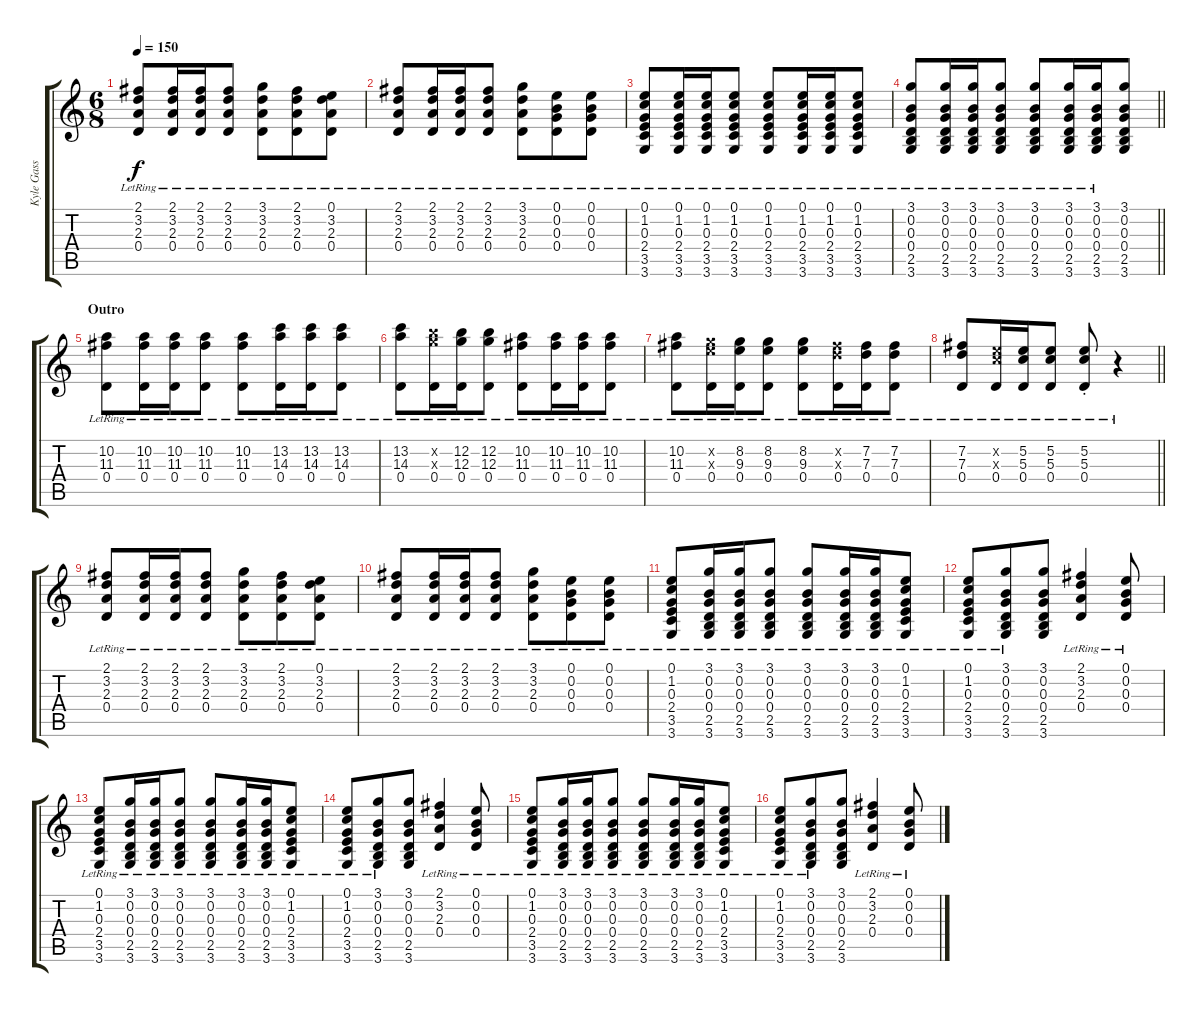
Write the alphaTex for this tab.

\track ("Kyle Gass" "Kyle Gass") {instrument acousticguitarsteel}
\staff {score tabs}
\tuning (E4 B3 G3 D3 A2 E2) {hide}
\ts (6 8)
\tempo 150
\clef g2
\ks c
(2.1{lr} 3.2{lr} 2.3{lr} 0.4{lr}).8{dy f} (2.1{lr} 3.2{lr} 2.3{lr} 0.4{lr}).16 (2.1{lr} 3.2{lr} 2.3{lr} 0.4{lr}).16 (2.1{lr} 3.2{lr} 2.3{lr} 0.4{lr}).8 (3.1{lr} 3.2{lr} 2.3{lr} 0.4{lr}).8 (2.1{lr} 3.2{lr} 2.3{lr} 0.4{lr}).8 (0.1{lr} 3.2{lr} 2.3{lr} 0.4{lr}).8 |
(2.1{lr} 3.2{lr} 2.3{lr} 0.4{lr}).8 (2.1{lr} 3.2{lr} 2.3{lr} 0.4{lr}).16 (2.1{lr} 3.2{lr} 2.3{lr} 0.4{lr}).16 (2.1{lr} 3.2{lr} 2.3{lr} 0.4{lr}).8 (3.1{lr} 3.2{lr} 2.3{lr} 0.4{lr}).8 (0.1{lr} 0.2{lr} 0.3{lr} 0.4{lr}).8 (0.1{lr} 0.2{lr} 0.3{lr} 0.4{lr}).8 |
(0.1{lr} 1.2{lr} 0.3{lr} 2.4{lr} 3.5{lr} 3.6{lr}).8 (0.1{lr} 1.2{lr} 0.3{lr} 2.4{lr} 3.5{lr} 3.6{lr}).16 (0.1{lr} 1.2{lr} 0.3{lr} 2.4{lr} 3.5{lr} 3.6{lr}).16 (0.1{lr} 1.2{lr} 0.3{lr} 2.4{lr} 3.5{lr} 3.6{lr}).8 (0.1{lr} 1.2{lr} 0.3{lr} 2.4{lr} 3.5{lr} 3.6{lr}).8 (0.1{lr} 1.2{lr} 0.3{lr} 2.4{lr} 3.5{lr} 3.6{lr}).16 (0.1{lr} 1.2{lr} 0.3{lr} 2.4{lr} 3.5{lr} 3.6{lr}).16 (0.1{lr} 1.2{lr} 0.3{lr} 2.4{lr} 3.5{lr} 3.6{lr}).8 |
\barLineRight lightlight
(3.1{lr} 0.2{lr} 0.3{lr} 0.4{lr} 2.5{lr} 3.6{lr}).8 (3.1{lr} 0.2{lr} 0.3{lr} 0.4{lr} 2.5{lr} 3.6{lr}).16 (3.1{lr} 0.2{lr} 0.3{lr} 0.4{lr} 2.5{lr} 3.6{lr}).16 (3.1{lr} 0.2{lr} 0.3{lr} 0.4{lr} 2.5{lr} 3.6{lr}).8 (3.1{lr} 0.2{lr} 0.3{lr} 0.4{lr} 2.5{lr} 3.6{lr}).8 (3.1{lr} 0.2{lr} 0.3{lr} 0.4{lr} 2.5{lr} 3.6{lr}).16 (3.1{lr} 0.2{lr} 0.3{lr} 0.4{lr} 2.5{lr} 3.6{lr}).16 (3.1 0.2 0.3 0.4 2.5 3.6).8 |
\section ("" "Outro")
(10.2{lr} 11.3{lr} 0.4{lr}).8 (10.2{lr} 11.3{lr} 0.4{lr}).16 (10.2{lr} 11.3{lr} 0.4{lr}).16 (10.2{lr} 11.3{lr} 0.4{lr}).8 (10.2{lr} 11.3{lr} 0.4{lr}).8 (13.2{lr} 14.3{lr} 0.4{lr}).16 (13.2{lr} 14.3{lr} 0.4{lr}).16 (13.2{lr} 14.3{lr} 0.4{lr}).8 |
(13.2{lr} 14.3{lr} 0.4{lr}).8 (12.2{x} 12.3{x} 0.4{lr}).16 (12.2{lr} 12.3{lr} 0.4{lr}).16 (12.2{lr} 12.3{lr} 0.4{lr}).8 (10.2{lr} 11.3{lr} 0.4{lr}).8 (10.2{lr} 11.3{lr} 0.4{lr}).16 (10.2{lr} 11.3{lr} 0.4{lr}).16 (10.2{lr} 11.3{lr} 0.4{lr}).8 |
(10.2{lr} 11.3{lr} 0.4{lr}).8 (8.2{x} 9.3{x} 0.4{lr}).16 (8.2{lr} 9.3{lr} 0.4{lr}).16 (8.2{lr} 9.3{lr} 0.4{lr}).8 (8.2{lr} 9.3{lr} 0.4{lr}).8 (7.2{x} 7.3{x} 0.4{lr}).16 (7.2{lr} 7.3{lr} 0.4{lr}).16 (7.2{lr} 7.3{lr} 0.4{lr}).8 |
\barLineRight lightlight
(7.2{lr} 7.3{lr} 0.4{lr}).8 (5.2{x} 5.3{x} 0.4{lr}).16 (5.2{lr} 5.3{lr} 0.4{lr}).16 (5.2{lr} 5.3{lr} 0.4{lr}).8 (5.2{st lr} 5.3{st lr} 0.4{st lr}).8 r.4 |
(2.1{lr} 3.2{lr} 2.3{lr} 0.4{lr}).8 (2.1{lr} 3.2{lr} 2.3{lr} 0.4{lr}).16 (2.1{lr} 3.2{lr} 2.3{lr} 0.4{lr}).16 (2.1{lr} 3.2{lr} 2.3{lr} 0.4{lr}).8 (3.1{lr} 3.2{lr} 2.3{lr} 0.4{lr}).8 (2.1{lr} 3.2{lr} 2.3{lr} 0.4{lr}).8 (0.1{lr} 3.2{lr} 2.3{lr} 0.4{lr}).8 |
(2.1{lr} 3.2{lr} 2.3{lr} 0.4{lr}).8 (2.1{lr} 3.2{lr} 2.3{lr} 0.4{lr}).16 (2.1{lr} 3.2{lr} 2.3{lr} 0.4{lr}).16 (2.1{lr} 3.2{lr} 2.3{lr} 0.4{lr}).8 (3.1{lr} 3.2{lr} 2.3{lr} 0.4{lr}).8 (0.1{lr} 0.2{lr} 0.3{lr} 0.4{lr}).8 (0.1{lr} 0.2{lr} 0.3{lr} 0.4{lr}).8 |
(0.1{lr} 1.2{lr} 0.3{lr} 2.4{lr} 3.5{lr} 3.6{lr}).8 (3.1{lr} 0.2{lr} 0.3{lr} 0.4{lr} 2.5{lr} 3.6{lr}).16 (3.1{lr} 0.2{lr} 0.3{lr} 0.4{lr} 2.5{lr} 3.6{lr}).16 (3.1{lr} 0.2{lr} 0.3{lr} 0.4{lr} 2.5{lr} 3.6{lr}).8 (3.1{lr} 0.2{lr} 0.3{lr} 0.4{lr} 2.5{lr} 3.6{lr}).8 (3.1{lr} 0.2{lr} 0.3{lr} 0.4{lr} 2.5{lr} 3.6{lr}).16 (3.1{lr} 0.2{lr} 0.3{lr} 0.4{lr} 2.5{lr} 3.6{lr}).16 (0.1{lr} 1.2{lr} 0.3{lr} 2.4{lr} 3.5{lr} 3.6{lr}).8 |
(0.1{lr} 1.2{lr} 0.3{lr} 2.4{lr} 3.5{lr} 3.6{lr}).8 (3.1{lr} 0.2{lr} 0.3{lr} 0.4{lr} 2.5{lr} 3.6{lr}).8 (3.1 0.2 0.3 0.4 2.5 3.6).8 (2.1{lr} 3.2{lr} 2.3{lr} 0.4{lr}).4 (0.1{lr} 0.2{lr} 0.3{lr} 0.4{lr}).8 |
(0.1{lr} 1.2{lr} 0.3{lr} 2.4{lr} 3.5{lr} 3.6{lr}).8 (3.1{lr} 0.2{lr} 0.3{lr} 0.4{lr} 2.5{lr} 3.6{lr}).16 (3.1{lr} 0.2{lr} 0.3{lr} 0.4{lr} 2.5{lr} 3.6{lr}).16 (3.1{lr} 0.2{lr} 0.3{lr} 0.4{lr} 2.5{lr} 3.6{lr}).8 (3.1{lr} 0.2{lr} 0.3{lr} 0.4{lr} 2.5{lr} 3.6{lr}).8 (3.1{lr} 0.2{lr} 0.3{lr} 0.4{lr} 2.5{lr} 3.6{lr}).16 (3.1{lr} 0.2{lr} 0.3{lr} 0.4{lr} 2.5{lr} 3.6{lr}).16 (0.1{lr} 1.2{lr} 0.3{lr} 2.4{lr} 3.5{lr} 3.6{lr}).8 |
(0.1{lr} 1.2{lr} 0.3{lr} 2.4{lr} 3.5{lr} 3.6{lr}).8 (3.1{lr} 0.2{lr} 0.3{lr} 0.4{lr} 2.5{lr} 3.6{lr}).8 (3.1 0.2 0.3 0.4 2.5 3.6).8 (2.1{lr} 3.2{lr} 2.3{lr} 0.4{lr}).4 (0.1{lr} 0.2{lr} 0.3{lr} 0.4{lr}).8 |
(0.1{lr} 1.2{lr} 0.3{lr} 2.4{lr} 3.5{lr} 3.6{lr}).8 (3.1{lr} 0.2{lr} 0.3{lr} 0.4{lr} 2.5{lr} 3.6{lr}).16 (3.1{lr} 0.2{lr} 0.3{lr} 0.4{lr} 2.5{lr} 3.6{lr}).16 (3.1{lr} 0.2{lr} 0.3{lr} 0.4{lr} 2.5{lr} 3.6{lr}).8 (3.1{lr} 0.2{lr} 0.3{lr} 0.4{lr} 2.5{lr} 3.6{lr}).8 (3.1{lr} 0.2{lr} 0.3{lr} 0.4{lr} 2.5{lr} 3.6{lr}).16 (3.1{lr} 0.2{lr} 0.3{lr} 0.4{lr} 2.5{lr} 3.6{lr}).16 (0.1{lr} 1.2{lr} 0.3{lr} 2.4{lr} 3.5{lr} 3.6{lr}).8 |
(0.1{lr} 1.2{lr} 0.3{lr} 2.4{lr} 3.5{lr} 3.6{lr}).8 (3.1{lr} 0.2{lr} 0.3{lr} 0.4{lr} 2.5{lr} 3.6{lr}).8 (3.1 0.2 0.3 0.4 2.5 3.6).8 (2.1{lr} 3.2{lr} 2.3{lr} 0.4{lr}).4 (0.1{lr} 0.2{lr} 0.3{lr} 0.4{lr}).8
